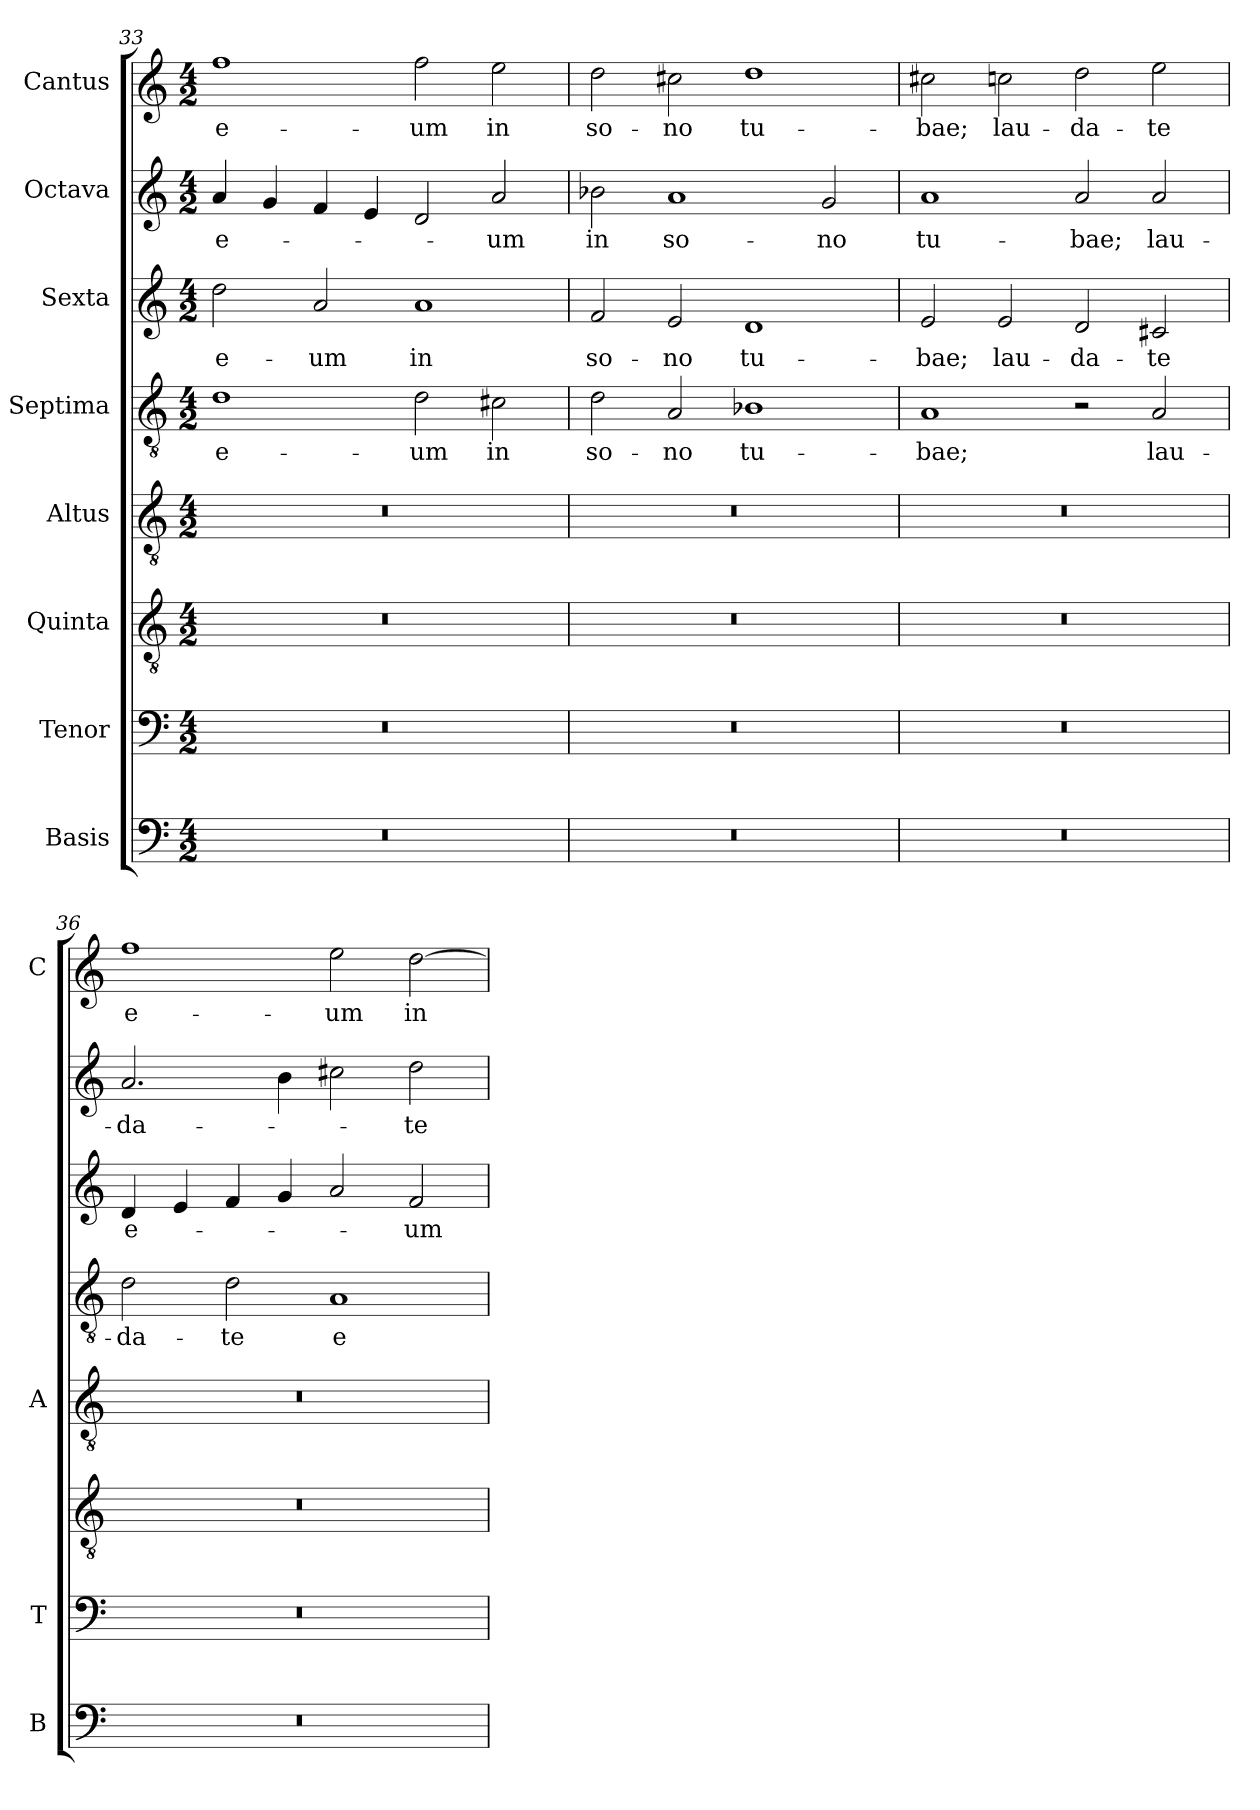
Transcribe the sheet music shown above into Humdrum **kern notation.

**kern	**kern	**kern	**kern	**kern	**text	**kern	**text	**kern	**text	**kern	**text
*part8	*part7	*part6	*part5	*part4	*part4	*part3	*part3	*part2	*part2	*part1	*part1
*staff8	*staff7	*staff6	*staff5	*staff4	*staff4	*staff3	*staff3	*staff2	*staff2	*staff1	*staff1
*I"Basis	*I"Tenor	*I"Quinta	*I"Altus	*I"Septima	*	*I"Sexta	*	*I"Octava	*	*I"Cantus	*
*I'B	*I'T	*	*I'A	*	*	*	*	*	*	*I'C	*
*clefF4	*clefF4	*clefGv2	*clefGv2	*clefGv2	*	*clefG2	*	*clefG2	*	*clefG2	*
*k[]	*k[]	*k[]	*k[]	*k[]	*	*k[]	*	*k[]	*	*k[]	*
*C:	*C:	*C:	*C:	*C:	*	*C:	*	*C:	*	*C:	*
*M4/2	*M4/2	*M4/2	*M4/2	*M4/2	*	*M4/2	*	*M4/2	*	*M4/2	*
=33	=33	=33	=33	=33	=33	=33	=33	=33	=33	=33	=33
!	!	!	!	!	!LO:LY:b	!	!LO:LY:b	!	!LO:LY:b	!	!LO:LY:b
0r	0r	0r	0r	1d	e-	2dd\	e-	4a/	e-	1ff	e-
.	.	.	.	.	.	.	.	4g/	.	.	.
!	!	!	!	!	!	!	!LO:LY:b	!	!	!	!
.	.	.	.	.	.	2a/	-um	4f/	.	.	.
.	.	.	.	.	.	.	.	4e/	.	.	.
!	!	!	!	!	!LO:LY:b	!	!LO:LY:b	!	!	!	!LO:LY:b
.	.	.	.	2d\	-um	1a	in	2d/	.	2ff\	-um
!	!	!	!	!	!LO:LY:b	!	!	!	!LO:LY:b	!	!LO:LY:b
.	.	.	.	2c#X\	in	.	.	2a/	-um	2ee\	in
=34	=34	=34	=34	=34	=34	=34	=34	=34	=34	=34	=34
!	!	!	!	!	!LO:LY:b	!	!LO:LY:b	!	!LO:LY:b	!	!LO:LY:b
0r	0r	0r	0r	2d\	so-	2f/	so-	2b-X\	in	2dd\	so-
!	!	!	!	!	!LO:LY:b	!	!LO:LY:b	!	!LO:LY:b	!	!LO:LY:b
.	.	.	.	2A/	-no	2e/	-no	1a	so-	2cc#X\	-no
!	!	!	!	!	!LO:LY:b	!	!LO:LY:b	!	!	!	!LO:LY:b
.	.	.	.	1B-X	tu-	1d	tu-	.	.	1dd	tu-
!	!	!	!	!	!	!	!	!	!LO:LY:b	!	!
.	.	.	.	.	.	.	.	2g/	-no	.	.
!!LO:PB:g=z
=35	=35	=35	=35	=35	=35	=35	=35	=35	=35	=35	=35
!	!	!	!	!	!LO:LY:b	!	!LO:LY:b	!	!LO:LY:b	!	!LO:LY:b
0r	0r	0r	0r	1A	-bae;	2e/	-bae;	1a	tu-	2cc#X\	-bae;
!	!	!	!	!	!	!	!LO:LY:b	!	!	!	!LO:LY:b
.	.	.	.	.	.	2e/	lau-	.	.	2ccn\	lau-
!	!	!	!	!	!	!	!LO:LY:b	!	!LO:LY:b	!	!LO:LY:b
.	.	.	.	2r	.	2d/	-da-	2a/	-bae;	2dd\	-da-
!	!	!	!	!	!LO:LY:b	!	!LO:LY:b	!	!LO:LY:b	!	!LO:LY:b
.	.	.	.	2A/	lau-	2c#X/	-te	2a/	lau-	2ee\	-te
=36	=36	=36	=36	=36	=36	=36	=36	=36	=36	=36	=36
!	!	!	!	!	!LO:LY:b	!	!LO:LY:b	!	!LO:LY:b	!	!LO:LY:b
0r	0r	0r	0r	2d\	-da-	4d/	e-	2.a/	-da-	1ff	e-
.	.	.	.	.	.	4e/	.	.	.	.	.
!	!	!	!	!	!LO:LY:b	!	!	!	!	!	!
.	.	.	.	2d\	-te	4f/	.	.	.	.	.
.	.	.	.	.	.	4g/	.	4b\	.	.	.
!	!	!	!	!	!LO:LY:b	!	!	!	!	!	!LO:LY:b
.	.	.	.	1A	e-	2a/	.	2cc#X\	.	2ee\	-um
!	!	!	!	!	!	!	!LO:LY:b	!	!LO:LY:b	!	!LO:LY:b
.	.	.	.	.	.	2f/	-um	2dd\	-te	[2dd\	in
=	=	=	=	=	=	=	=	=	=	=	=
*-	*-	*-	*-	*-	*-	*-	*-	*-	*-	*-	*-
